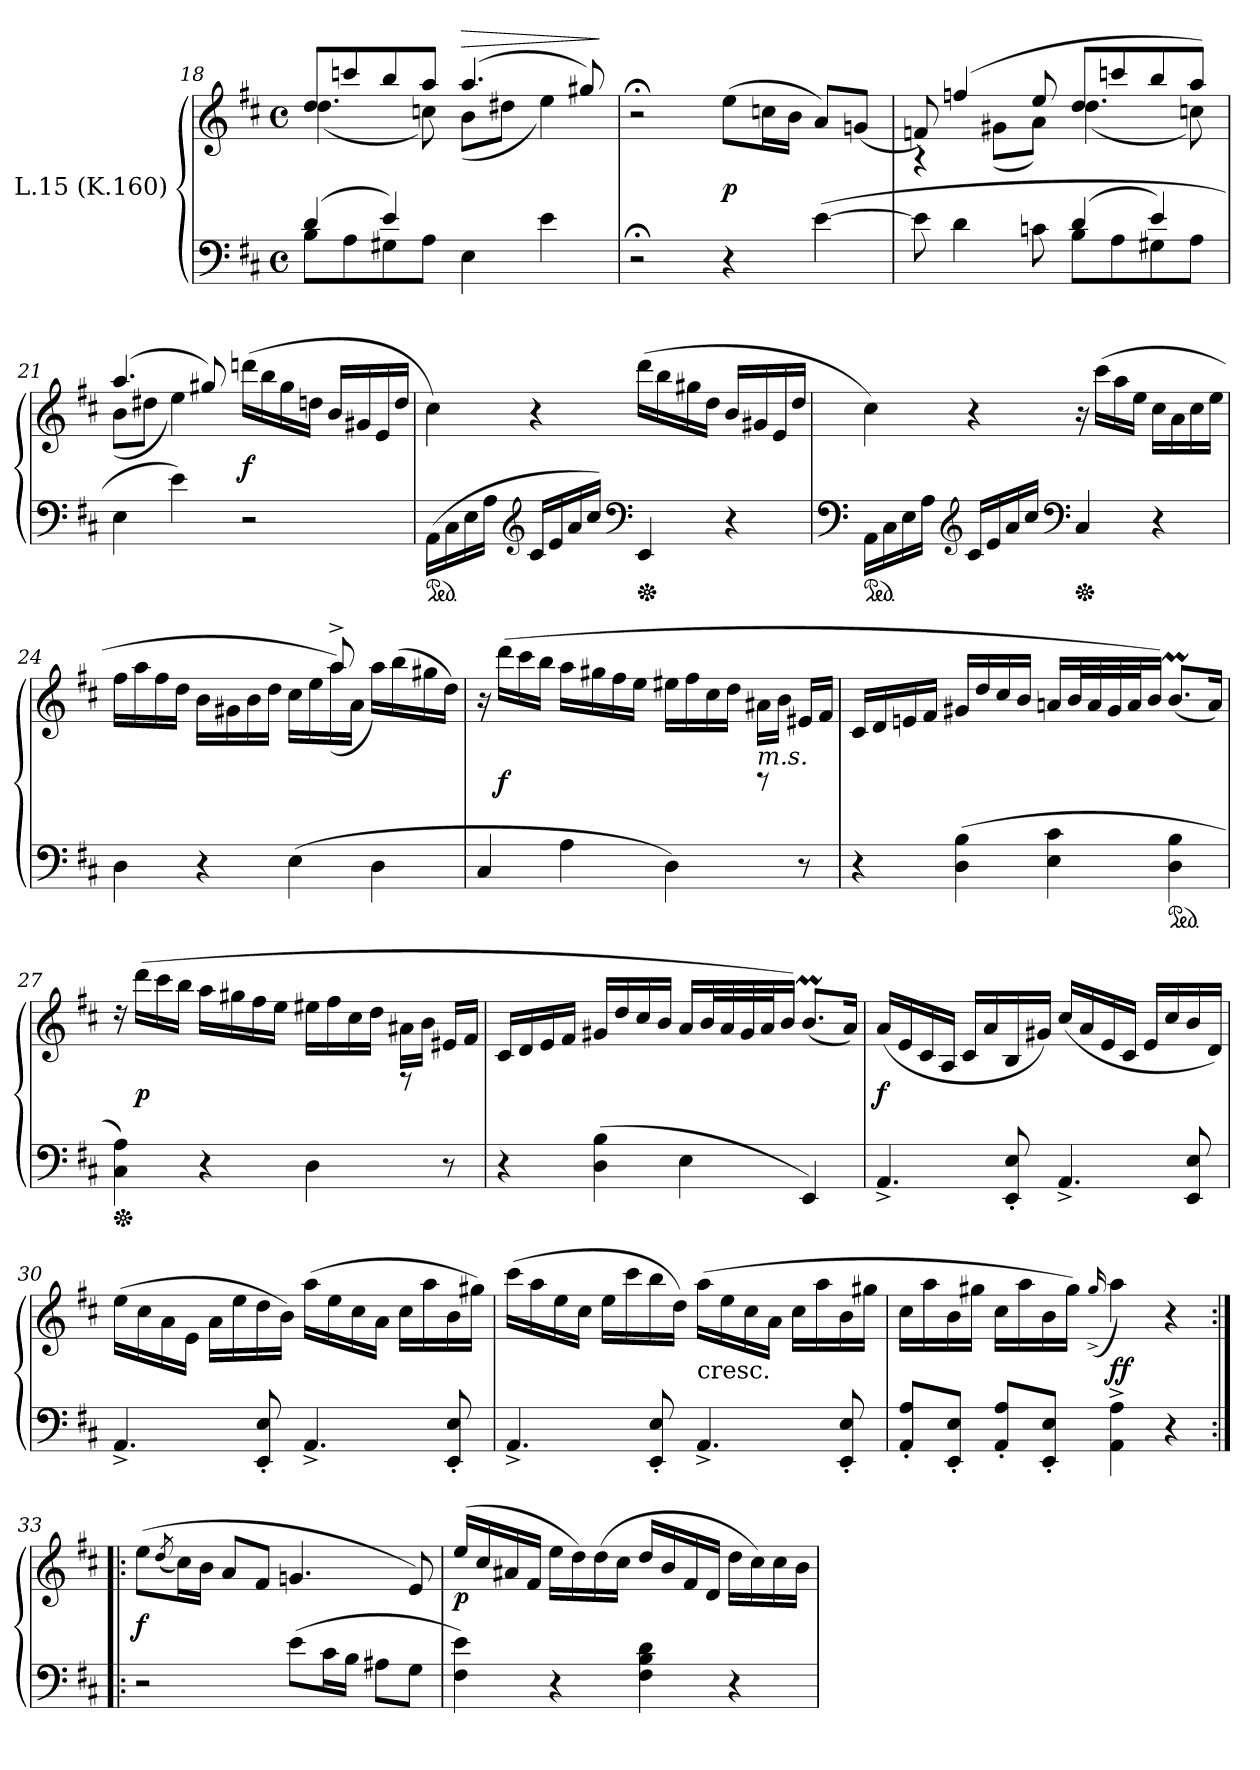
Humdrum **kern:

**kern	**kern	**dynam
*part1	*part1	*part1
*staff2	*staff1	*staff1/2
*I"L.15 (K.160)	*	*
*clefF4	*clefG2	*
*k[f#c#]	*k[f#c#]	*
*D:	*D:	*
*M4/4	*M4/4	*
*met(c)	*met(c)	*
=18	=18	=18
*^	*^	*
(4d	8BL	8ddL	(4.dd	.
.	8A	8cccn	.	.
4e)	8G#X	8bb	.	.
.	8AJ	8aaJ	8ccn)	.
!	!	!	!	!LO:HP:a
2ryy	4E	(4.aa	(8bL	>
.	.	.	8dd#XJ	.
.	4e	.	4ee)	.
.	.	8gg#X)	.	.
*v	*v	*	*	*
*	*v	*v	*
.	.	]
=19	=19	=19
2r;<	2r;<	.
4r	(8eeL	p
.	16ccnL	.
.	16bJJ	.
(<[4e	8aL)	.
.	(>8gnJ	.
!!LO:LB:g=z
=20	=20	=20
*^	*^	*
2ryy	8e]	8fn)	4r	.
.	4d	(4ffn	.	.
.	.	.	(8g#XL	.
.	8cn	8ee	8aJ)	.
(4d	8BL	8ddL	(4.dd	.
.	8A	8cccn	.	.
4e)	8G#X	8bb	.	.
.	8AJ	8aaJ)	8ccn)	.
*v	*v	*	*	*
=21	=21	=21	=21
4E	(4.aa	(8bL	.
.	.	8dd#XJ	.
4e)	.	4ee)	.
.	8gg#X)	.	.
2r	4ryy	(16dddnLL	f
.	.	16bb	.
.	.	16gg#	.
.	.	16ddnJJ	.
.	16bLL	4ryy	.
.	16g#X	.	.
.	16e	.	.
.	16ddJJ	.	.
*	*v	*v	*
=22	=22	=22
*ped	*	*
(16AALL	4cc#)	.
16C#	.	.
16E	.	.
16AJJ	.	.
*clefG2	*	*
16c#LL	4r	.
16e	.	.
16a	.	.
16cc#JJ)	.	.
*clefF4	*	*
*Xped	*	*
4EE	(16dddLL	.
.	16bb	.
.	16gg#X	.
.	16ddJJ	.
4r	16bLL	.
.	16g#X	.
.	16e	.
.	16ddJJ	.
!!LO:LB:g=z
=23	=23	=23
*clefF4	*	*
*ped	*	*
16AALL	4cc#)	.
16C#	.	.
16E	.	.
16AJJ	.	.
*clefG2	*	*
16c#LL	4r	.
16e	.	.
16a	.	.
16cc#JJ	.	.
*clefF4	*	*
*Xped	*	*
4C#	16r	.
.	(16ccc#LL	.
.	16aa	.
.	16eeJJ	.
4r	16cc#LL	.
.	16a	.
.	16cc#	.
.	16eeJJ	.
=24	=24	=24
*	*^	*
4D	2ryy	16ff#LL	.
.	.	16aa	.
.	.	16ff#	.
.	.	16ddJJ	.
4r	.	16bLL	.
.	.	16g#X	.
.	.	16b	.
.	.	16ddJJ	.
(4E	8ryy	16cc#LL	.
.	.	16ee	.
.	8aa^	(>16aa)	.
.	.	16aJJ	.
4D	4ryy	16aaLL)	.
.	.	(16bb	.
.	.	16gg#X	.
.	.	16ddJJ)	.
*	*v	*v	*
!!LO:LB:g=z
=25	=25	=25
4C#	16r	.
.	(16dddLL	f
.	16ccc#	.
.	16bbJJ	.
4A	16aaLL	.
.	16gg#X	.
.	16ff#	.
.	16eeJJ	.
4D)	16ee#XLL	.
.	16ff#	.
.	16cc#	.
.	16ddJJ	.
!	!LO:TX:b:i:t=m.s.	!
8rff	16a#X\LL	.
.	16b\JJ	.
8r	16e#XLL	.
.	16f#JJ	.
=26	=26	=26
4r	16c#LL	.
.	16d	.
.	16en	.
.	16f#JJ	.
(4D 4B	16g#X/LL	.
.	16dd/	.
.	16cc#/	.
.	16b/JJ	.
4E 4c#	16anLL	.
.	32bL	.
.	32a	.
.	32g#	.
.	32aJ	.
.	16bJJ)	.
*ped	*	*
4D 4B	(8.bML	.
.	16aJk)	.
!!LO:LB:g=z
=27	=27	=27
*Xped	*	*
4C# 4A)	16rdd	.
.	(16dddLL	p
.	16ccc#	.
.	16bbJJ	.
4r	16aaLL	.
.	16gg#X	.
.	16ff#	.
.	16eeJJ	.
4D	16ee#XLL	.
.	16ff#	.
.	16cc#	.
.	16ddJJ	.
8rff	16a#X\LL	.
.	16b\JJ	.
8r	16e#XLL	.
.	16f#JJ	.
=28	=28	=28
4r	16c#LL	.
.	16d	.
.	16e	.
.	16f#JJ	.
(4D 4B	16g#X/LL	.
.	16dd/	.
.	16cc#/	.
.	16b/JJ	.
4E	16aLL	.
.	32bL	.
.	32a	.
.	32g#	.
.	32aJ	.
.	16bJJ)	.
4EE)	(8.bML	.
.	16aJk)	.
=29	=29	=29
4.AA^	(>16aLL	f
.	16e	.
.	16c#	.
.	16AJJ	.
.	16c#LL	.
.	16a	.
8EE' 8E'	16B	.
.	16g#XJJ)	.
4.AA^	(>16cc#LL	.
.	16a	.
.	16e	.
.	16c#JJ	.
.	16eLL	.
.	16cc#	.
8EE 8E	16b	.
.	16dJJ)	.
!!LO:LB:g=z
=30	=30	=30
4.AA^	(16ee\LL	.
.	16cc#\	.
.	16a\	.
.	16e\JJ	.
.	16aLL	.
.	16ee	.
8EE' 8E'	16dd	.
.	16bJJ)	.
4.AA^	(16aaLL	.
.	16ee	.
.	16cc#	.
.	16aJJ	.
.	16cc#LL	.
.	16aa	.
8EE' 8E'	16b	.
.	16gg#XJJ)	.
=31	=31	=31
4.AA^	(16ccc#LL	.
.	16aa	.
.	16ee	.
.	16cc#JJ	.
.	16eeLL	.
.	16ccc#	.
8EE' 8E'	16bb	.
.	16ddJJ)	.
!	!LO:TX:c:t=cresc.	!
4.AA^	(16aaLL	.
.	16ee	.
.	16cc#	.
.	16aJJ	.
.	16cc#LL	.
.	16aa	.
8EE' 8E'	16b	.
.	16gg#XJJ	.
=32	=32	=32
8AA' 8A'L	16cc#LL	.
.	16aa	.
8EE' 8E'J	16b	.
.	16gg#XJJ	.
8AA' 8A'L	16cc#LL	.
.	16aa	.
8EE' 8E'J	16b	.
.	16gg#JJ)	.
.	(16qqgg#^	.
4AA^ 4A^	4aa)	ff
4r	4r	.
!!LO:LB:g=z
=33:|!|:	=33:|!|:	=33:|!|:
2r	(8eeL	f
.	(8qdd	.
.	16cc#L)	.
.	16bJJ	.
.	8aL	.
.	8f#J	.
(<8eL	4.gn	.
16c#L	.	.
16BJJ	.	.
8A#XL	.	.
8GJ	8e)	.
=34	=34	=34
4F# 4e)	(16ee/LL	p
.	16cc#/	.
.	16a#X/	.
.	16f#/JJ	.
4r	16eeLL	.
.	16dd)	.
.	(16dd	.
.	16cc#JJ	.
4F# 4B 4d	16ddLL	.
.	16b	.
.	16f#	.
.	16dJJ	.
4r	16ddLL	.
.	16cc#)	.
.	16cc#	.
.	16bJJ	.
=	=	=
*-	*-	*-
